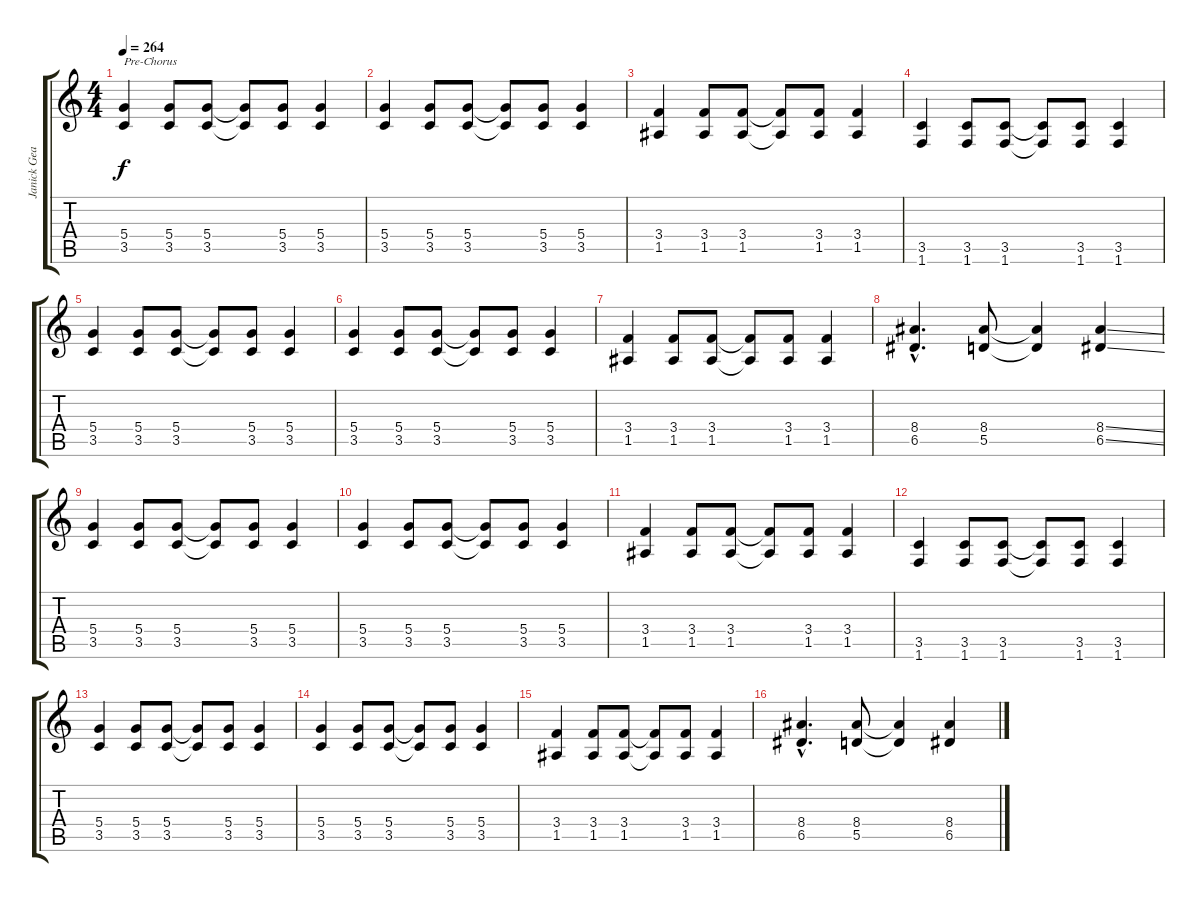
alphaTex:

\track ("Janick Gears" "Janick Gea") {instrument distortionguitar}
\staff {score tabs}
\tuning (E4 B3 G3 D3 A2 E2) {hide}
\ts (4 4)
\tempo 264
\clef g2
\ks c
(5.4 3.5).4{txt "Pre-Chorus" dy f} (5.4 3.5).8 (5.4 3.5).8 (5.4{t} 3.5{t}).8 (5.4 3.5).8 (5.4 3.5).4 |
(5.4 3.5).4 (5.4 3.5).8 (5.4 3.5).8 (5.4{t} 3.5{t}).8 (5.4 3.5).8 (5.4 3.5).4 |
(3.4 1.5).4 (3.4 1.5).8 (3.4 1.5).8 (3.4{t} 1.5{t}).8 (3.4 1.5).8 (3.4 1.5).4 |
(3.5 1.6).4 (3.5 1.6).8 (3.5 1.6).8 (3.5{t} 1.6{t}).8 (3.5 1.6).8 (3.5 1.6).4 |
(5.4 3.5).4 (5.4 3.5).8 (5.4 3.5).8 (5.4{t} 3.5{t}).8 (5.4 3.5).8 (5.4 3.5).4 |
(5.4 3.5).4 (5.4 3.5).8 (5.4 3.5).8 (5.4{t} 3.5{t}).8 (5.4 3.5).8 (5.4 3.5).4 |
(3.4 1.5).4 (3.4 1.5).8 (3.4 1.5).8 (3.4{t} 1.5{t}).8 (3.4 1.5).8 (3.4 1.5).4 |
(8.4{hac} 6.5{hac}).4{d} (8.4 5.5).8 (8.4{t} 5.5{t}).4 (8.4{ss} 6.5{ss}).4 |
(5.4 3.5).4 (5.4 3.5).8 (5.4 3.5).8 (5.4{t} 3.5{t}).8 (5.4 3.5).8 (5.4 3.5).4 |
(5.4 3.5).4 (5.4 3.5).8 (5.4 3.5).8 (5.4{t} 3.5{t}).8 (5.4 3.5).8 (5.4 3.5).4 |
(3.4 1.5).4 (3.4 1.5).8 (3.4 1.5).8 (3.4{t} 1.5{t}).8 (3.4 1.5).8 (3.4 1.5).4 |
(3.5 1.6).4 (3.5 1.6).8 (3.5 1.6).8 (3.5{t} 1.6{t}).8 (3.5 1.6).8 (3.5 1.6).4 |
(5.4 3.5).4 (5.4 3.5).8 (5.4 3.5).8 (5.4{t} 3.5{t}).8 (5.4 3.5).8 (5.4 3.5).4 |
(5.4 3.5).4 (5.4 3.5).8 (5.4 3.5).8 (5.4{t} 3.5{t}).8 (5.4 3.5).8 (5.4 3.5).4 |
(3.4 1.5).4 (3.4 1.5).8 (3.4 1.5).8 (3.4{t} 1.5{t}).8 (3.4 1.5).8 (3.4 1.5).4 |
(8.4{hac} 6.5{hac}).4{d} (8.4 5.5).8 (8.4{t} 5.5{t}).4 (8.4 6.5).4
